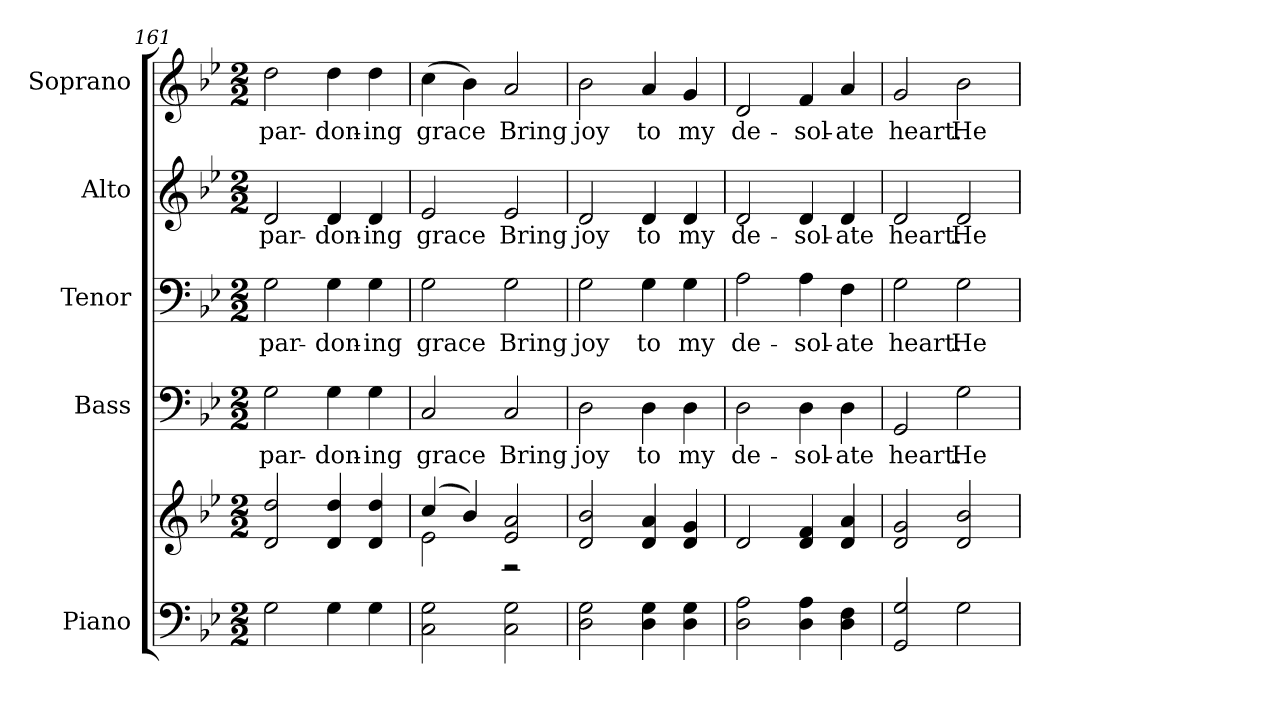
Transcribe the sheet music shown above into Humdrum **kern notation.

**kern	**kern	**kern	**text	**kern	**text	**kern	**text	**kern	**text
*part5	*part5	*part4	*part4	*part3	*part3	*part2	*part2	*part1	*part1
*staff6	*staff5	*staff4	*staff4	*staff3	*staff3	*staff2	*staff2	*staff1	*staff1
*I"Piano	*	*I"Bass	*	*I"Tenor	*	*I"Alto	*	*I"Soprano	*
*I'Pno.	*	*I'B.	*	*I'T.	*	*I'A.	*	*I'S.	*
!!LO:LB:g=z
*clefF4	*clefG2	*clefF4	*	*clefF4	*	*clefG2	*	*clefG2	*
*k[b-e-]	*k[b-e-]	*k[b-e-]	*	*k[b-e-]	*	*k[b-e-]	*	*k[b-e-]	*
*B-:	*B-:	*B-:	*	*B-:	*	*B-:	*	*B-:	*
*M2/2	*M2/2	*M2/2	*	*M2/2	*	*M2/2	*	*M2/2	*
=161	=161	=161	=161	=161	=161	=161	=161	=161	=161
!	!	!	!LO:LY:b:color=#000000	!	!	!	!	!	!
!	!	!	!	!	!LO:LY:b:color=#000000	!	!	!	!
!	!	!	!	!	!	!	!LO:LY:b:color=#000000	!	!
!	!	!	!	!	!	!	!	!	!LO:LY:b:color=#000000
2Gi\	2di/ 2ddi	2Gi\	par-	2Gi\	par-	2di/	par-	2ddi\	par-
!	!	!	!LO:LY:b:color=#000000	!	!	!	!	!	!
!	!	!	!	!	!LO:LY:b:color=#000000	!	!	!	!
!	!	!	!	!	!	!	!LO:LY:b:color=#000000	!	!
!	!	!	!	!	!	!	!	!	!LO:LY:b:color=#000000
4Gi\	4di/ 4ddi	4Gi\	-don-	4Gi\	-don-	4di/	-don-	4ddi\	-don-
!	!	!	!LO:LY:b:color=#000000	!	!	!	!	!	!
!	!	!	!	!	!LO:LY:b:color=#000000	!	!	!	!
!	!	!	!	!	!	!	!LO:LY:b:color=#000000	!	!
!	!	!	!	!	!	!	!	!	!LO:LY:b:color=#000000
4Gi\	4di/ 4ddi	4Gi\	-ing	4Gi\	-ing	4di/	-ing	4ddi\	-ing
=162	=162	=162	=162	=162	=162	=162	=162	=162	=162
*	*^	*	*	*	*	*	*	*	*
!	!	!	!	!LO:LY:b:color=#000000	!	!	!	!	!	!
!	!	!	!	!	!	!LO:LY:b:color=#000000	!	!	!	!
!	!	!	!	!	!	!	!	!LO:LY:b:color=#000000	!	!
!	!	!	!	!	!	!	!	!	!	!LO:LY:b:color=#000000
2Ci\ 2Gi	(4cci/	2e-i\	2Ci/	grace	2Gi\	grace	2e-i/	grace	(4cci\	grace
.	4b-i/)	.	.	.	.	.	.	.	4b-i\)	.
!	!	!	!	!LO:LY:b:color=#000000	!	!	!	!	!	!
!	!	!	!	!	!	!LO:LY:b:color=#000000	!	!	!	!
!	!	!	!	!	!	!	!	!LO:LY:b:color=#000000	!	!
!	!	!	!	!	!	!	!	!	!	!LO:LY:b:color=#000000
2Ci\ 2Gi	2e-i/ 2ai	2r	2Ci/	Bring	2Gi\	Bring	2e-i/	Bring	2ai/	Bring
*	*v	*v	*	*	*	*	*	*	*	*
!!LO:PB:g=z
=163	=163	=163	=163	=163	=163	=163	=163	=163	=163
*	*^	*	*	*	*	*	*	*	*
!	!	!	!	!LO:LY:b:color=#000000	!	!	!	!	!	!
*	*v	*v	*	*	*	*	*	*	*	*
*	*^	*	*	*	*	*	*	*	*
!	!	!	!	!	!	!LO:LY:b:color=#000000	!	!	!	!
*	*v	*v	*	*	*	*	*	*	*	*
*	*^	*	*	*	*	*	*	*	*
!	!	!	!	!	!	!	!	!LO:LY:b:color=#000000	!	!
*	*v	*v	*	*	*	*	*	*	*	*
*	*^	*	*	*	*	*	*	*	*
!	!	!	!	!	!	!	!	!	!	!LO:LY:b:color=#000000
*	*v	*v	*	*	*	*	*	*	*	*
2Di\ 2Gi	2di/ 2b-i	2Di\	joy	2Gi\	joy	2di/	joy	2b-i\	joy
!	!	!	!LO:LY:b:color=#000000	!	!	!	!	!	!
!	!	!	!	!	!LO:LY:b:color=#000000	!	!	!	!
!	!	!	!	!	!	!	!LO:LY:b:color=#000000	!	!
!	!	!	!	!	!	!	!	!	!LO:LY:b:color=#000000
4Di\ 4Gi	4di/ 4ai	4Di\	to	4Gi\	to	4di/	to	4ai/	to
!	!	!	!LO:LY:b:color=#000000	!	!	!	!	!	!
!	!	!	!	!	!LO:LY:b:color=#000000	!	!	!	!
!	!	!	!	!	!	!	!LO:LY:b:color=#000000	!	!
!	!	!	!	!	!	!	!	!	!LO:LY:b:color=#000000
4Di\ 4Gi	4di/ 4gi	4Di\	my	4Gi\	my	4di/	my	4gi/	my
=164	=164	=164	=164	=164	=164	=164	=164	=164	=164
!	!	!	!LO:LY:b:color=#000000	!	!	!	!	!	!
!	!	!	!	!	!LO:LY:b:color=#000000	!	!	!	!
!	!	!	!	!	!	!	!LO:LY:b:color=#000000	!	!
!	!	!	!	!	!	!	!	!	!LO:LY:b:color=#000000
2Di\ 2Ai	2di/	2Di\	de-	2Ai\	de-	2di/	de-	2di/	de-
!	!	!	!LO:LY:b:color=#000000	!	!	!	!	!	!
!	!	!	!	!	!LO:LY:b:color=#000000	!	!	!	!
!	!	!	!	!	!	!	!LO:LY:b:color=#000000	!	!
!	!	!	!	!	!	!	!	!	!LO:LY:b:color=#000000
4Di\ 4Ai	4di/ 4fi	4Di\	-sol-	4Ai\	-sol-	4di/	-sol-	4fi/	-sol-
!	!	!	!LO:LY:b:color=#000000	!	!	!	!	!	!
!	!	!	!	!	!LO:LY:b:color=#000000	!	!	!	!
!	!	!	!	!	!	!	!LO:LY:b:color=#000000	!	!
!	!	!	!	!	!	!	!	!	!LO:LY:b:color=#000000
4Di\ 4Fi	4di/ 4ai	4Di\	-ate	4Fi\	-ate	4di/	-ate	4ai/	-ate
!!LO:LB:g=z
=165	=165	=165	=165	=165	=165	=165	=165	=165	=165
!	!	!	!LO:LY:b:color=#000000	!	!	!	!	!	!
!	!	!	!	!	!LO:LY:b:color=#000000	!	!	!	!
!	!	!	!	!	!	!	!LO:LY:b:color=#000000	!	!
!	!	!	!	!	!	!	!	!	!LO:LY:b:color=#000000
2GGi/ 2Gi	2di/ 2gi	2GGi/	heart.	2Gi\	heart.	2di/	heart.	2gi/	heart.
!	!	!	!LO:LY:b:color=#000000	!	!	!	!	!	!
!	!	!	!	!	!LO:LY:b:color=#000000	!	!	!	!
!	!	!	!	!	!	!	!LO:LY:b:color=#000000	!	!
!	!	!	!	!	!	!	!	!	!LO:LY:b:color=#000000
2Gi\	2di/ 2b-i	2Gi\	He	2Gi\	He	2di/	He	2b-i\	He
=	=	=	=	=	=	=	=	=	=
*-	*-	*-	*-	*-	*-	*-	*-	*-	*-
